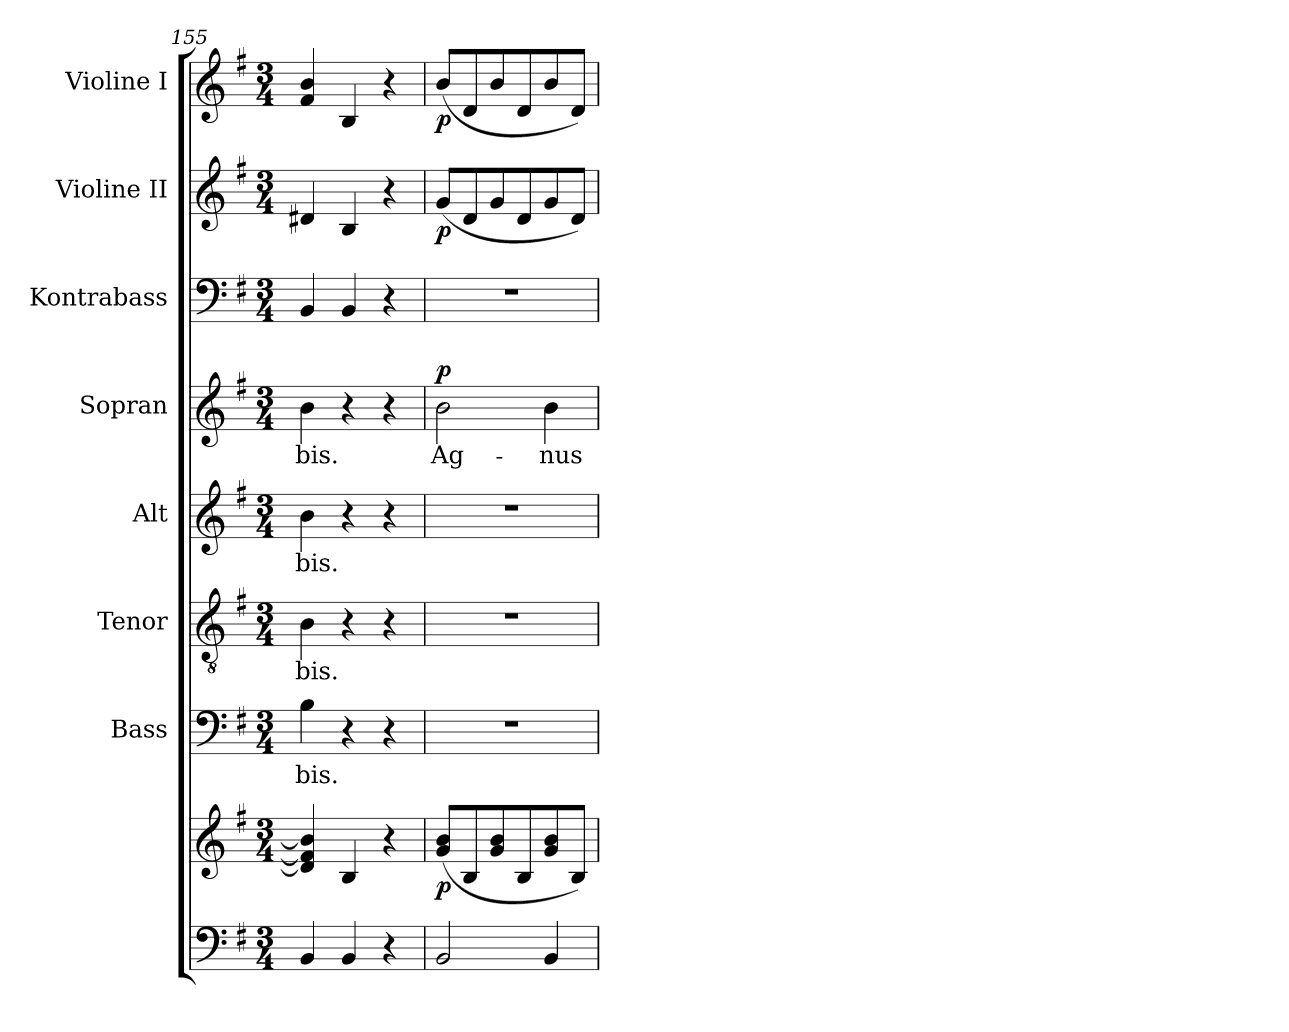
**kern	**kern	**dynam	**kern	**text	**kern	**text	**kern	**text	**kern	**text	**dynam	**kern	**kern	**dynam	**kern	**dynam
*part8	*part8	*part8	*part7	*part7	*part6	*part6	*part5	*part5	*part4	*part4	*part4	*part3	*part2	*part2	*part1	*part1
*staff9	*staff8	*staff8/9	*staff7	*staff7	*staff6	*staff6	*staff5	*staff5	*staff4	*staff4	*staff4	*staff3	*staff2	*staff2	*staff1	*staff1
*	*	*	*I"Bass	*	*I"Tenor	*	*I"Alt	*	*I"Sopran	*	*	*I"Kontrabass	*I"Violine II	*	*I"Violine I	*
*	*	*	*I'B.	*	*I'T.	*	*I'A.	*	*I'S.	*	*	*I'Kb.	*I'Vl. II	*	*I'Vl. I	*
*clefF4	*clefG2	*	*clefF4	*	*clefGv2	*	*clefG2	*	*clefG2	*	*	*clefF4	*clefG2	*	*clefG2	*
*	*	*	*	*	*	*	*	*	*	*	*	*ITrd7c12	*	*	*	*
*k[f#]	*k[f#]	*	*k[f#]	*	*k[f#]	*	*k[f#]	*	*k[f#]	*	*	*k[f#]	*k[f#]	*	*k[f#]	*
*G:	*G:	*	*G:	*	*G:	*	*G:	*	*G:	*	*	*G:	*G:	*	*G:	*
*M3/4	*M3/4	*	*M3/4	*	*M3/4	*	*M3/4	*	*M3/4	*	*	*M3/4	*M3/4	*	*M3/4	*
=155	=155	=155	=155	=155	=155	=155	=155	=155	=155	=155	=155	=155	=155	=155	=155	=155
!	!	!	!	!LO:LY:b	!	!LO:LY:b	!	!LO:LY:b	!	!LO:LY:b	!	!	!	!	!	!
4BB/	4d#/] 4f#/] 4b/]	.	4B\	-bis.	4B\	-bis.	4b\	-bis.	4b\	-bis.	.	4BBB/	4d#X/	.	4f#/ 4b/	.
4BB/	4B/	.	4r	.	4r	.	4r	.	4r	.	.	4BBB/	4B/	.	4B/	.
4r	4r	.	4r	.	4r	.	4r	.	4r	.	.	4r	4r	.	4r	.
=156	=156	=156	=156	=156	=156	=156	=156	=156	=156	=156	=156	=156	=156	=156	=156	=156
!	!	!LO:DY:b	!	!	!	!	!	!	!	!LO:LY:b	!LO:DY:a	!	!	!LO:DY:b	!	!LO:DY:b
2BB/	(<8g/ 8b/L	p	2.r	.	2.r	.	2.r	.	2b\	Ag-	p	2.r	(<8g/L	p	(<8b/L	p
.	8B/	.	.	.	.	.	.	.	.	.	.	.	8d/	.	8d/	.
.	8g/ 8b/	.	.	.	.	.	.	.	.	.	.	.	8g/	.	8b/	.
.	8B/	.	.	.	.	.	.	.	.	.	.	.	8d/	.	8d/	.
!	!	!	!	!	!	!	!	!	!	!LO:LY:b	!	!	!	!	!	!
4BB/	8g/ 8b/	.	.	.	.	.	.	.	4b\	-nus	.	.	8g/	.	8b/	.
.	8B/J)	.	.	.	.	.	.	.	.	.	.	.	8d/J)	.	8d/J)	.
=	=	=	=	=	=	=	=	=	=	=	=	=	=	=	=	=
*-	*-	*-	*-	*-	*-	*-	*-	*-	*-	*-	*-	*-	*-	*-	*-	*-
